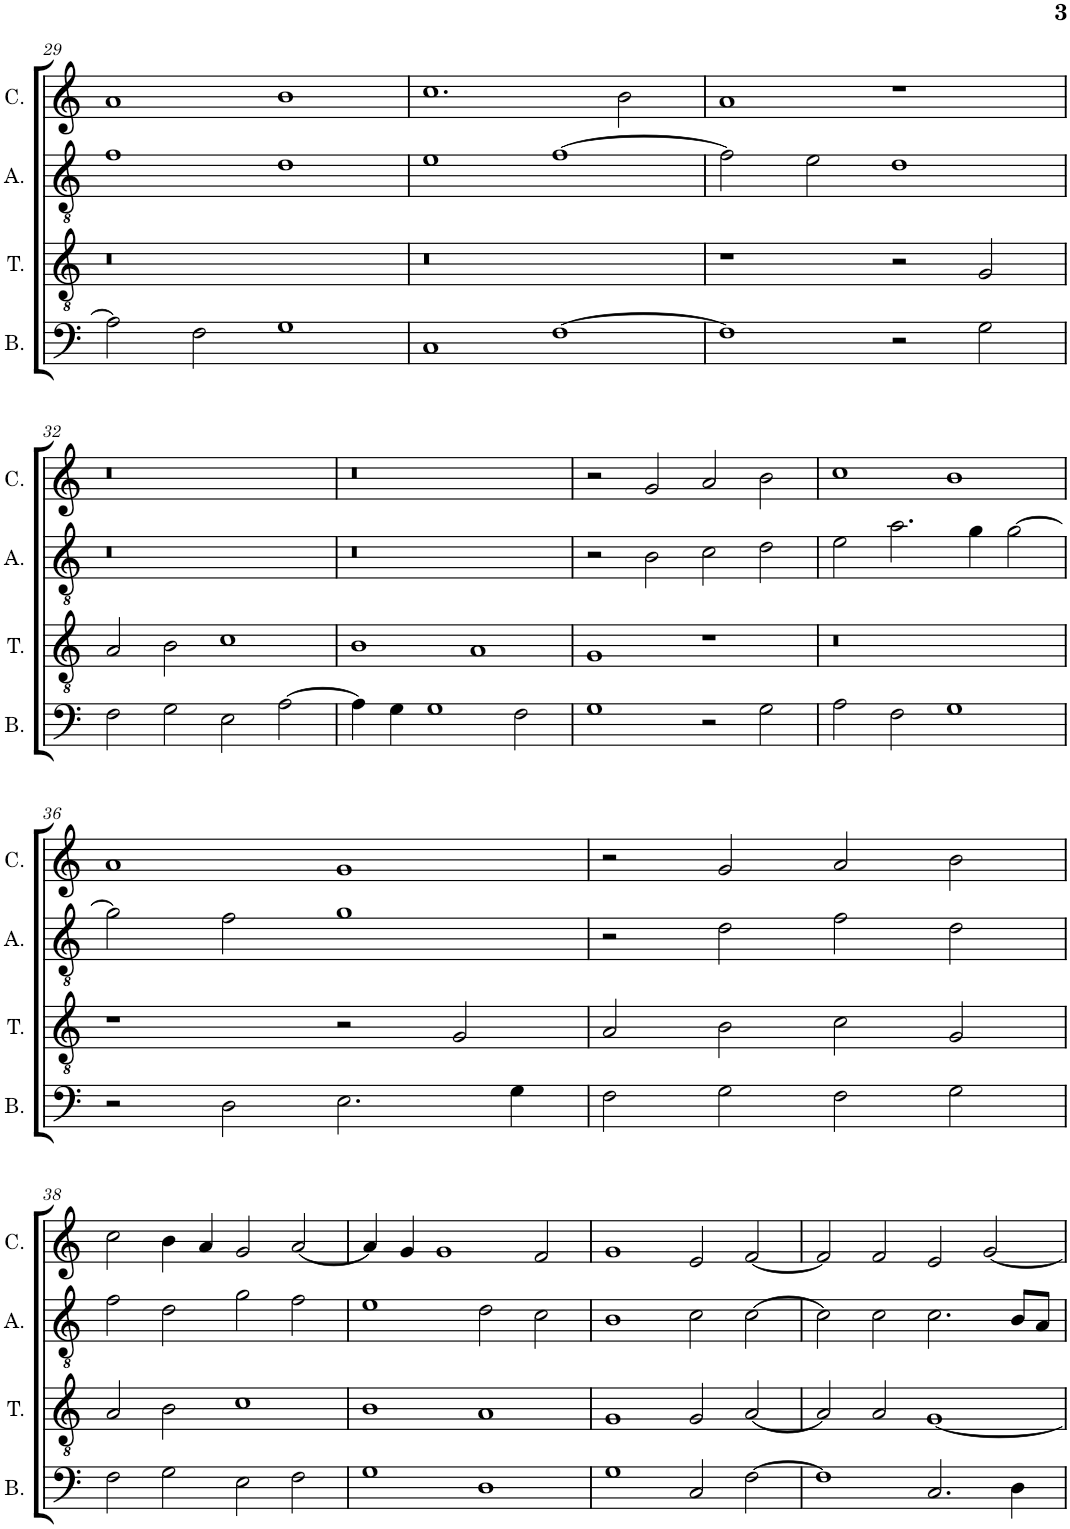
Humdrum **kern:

**kern	**kern	**kern	**kern
*part4	*part3	*part2	*part1
*staff4	*staff3	*staff2	*staff1
*I"Bassus	*I"Tenor	*I"Altus	*I"Cantus
*I'B.	*I'T.	*I'A.	*I'C.
!!LO:PB:g=z
*clefF4	*clefGv2	*clefGv2	*clefG2
*k[]	*k[]	*k[]	*k[]
*M2/1	*M2/1	*M2/1	*M2/1
=29	=29	=29	=29
2A\]	0r	1f	1a
2F\	.	.	.
1G	.	1d	1b
=30	=30	=30	=30
1C	0r	1e	1.cc
[1F	.	[1f	.
.	.	.	2b\
=31	=31	=31	=31
1F]	1r	2f\]	1a
.	.	2e\	.
2r	2r	1d	1r
2G\	2G/	.	.
!!LO:LB:g=z
=32	=32	=32	=32
2F\	2A/	0r	0r
2G\	2B\	.	.
2E\	1c	.	.
[2A\	.	.	.
=33	=33	=33	=33
4A\]	1B	0r	0r
4G\	.	.	.
1G	.	.	.
.	1A	.	.
2F\	.	.	.
=34	=34	=34	=34
1G	1G	2r	2r
.	.	2B\	2g/
2r	1r	2c\	2a/
2G\	.	2d\	2b\
=35	=35	=35	=35
2A\	0r	2e\	1cc
2F\	.	2.a\	.
1G	.	.	1b
.	.	4g\	.
.	.	[2g\	.
!!LO:LB:g=z
=36	=36	=36	=36
2r	1r	2g\]	1a
2D\	.	2f\	.
2.E\	2r	1g	1g
.	2G/	.	.
4G\	.	.	.
=37	=37	=37	=37
2F\	2A/	2r	2r
2G\	2B\	2d\	2g/
2F\	2c\	2f\	2a/
2G\	2G/	2d\	2b\
!!LO:LB:g=z
=38	=38	=38	=38
2F\	2A/	2f\	2cc\
2G\	2B\	2d\	4b\
.	.	.	4a/
2E\	1c	2g\	2g/
2F\	.	2f\	[2a/
=39	=39	=39	=39
1G	1B	1e	4a/]
.	.	.	4g/
.	.	.	1g
1D	1A	2d\	.
.	.	2c\	2f/
=40	=40	=40	=40
1G	1G	1B	1g
2C/	2G/	2c\	2e/
[2F\	[2A/	[2c\	[2f/
=41	=41	=41	=41
1F]	2A/]	2c\]	2f/]
.	2A/	2c\	2f/
2.C/	[1G	2.c\	2e/
.	.	.	[2g/
4D\	.	8B/L	.
.	.	8A/J	.
=	=	=	=
*-	*-	*-	*-
